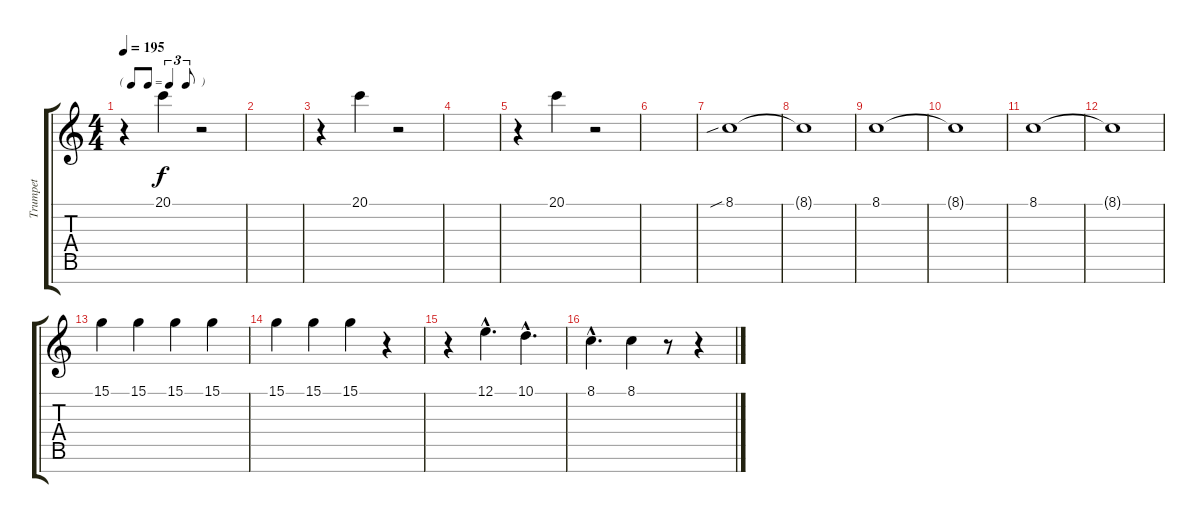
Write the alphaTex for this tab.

\track ("Trumpet" "Trumpet") {instrument trumpet}
\staff {score tabs}
\tuning (E4 B3 G3 D3 A2 E2 B1) {hide}
\ts (4 4)
\tf triplet8th
\tempo 195
\clef g2
\ks c
r.4{dy f} 20.1.4 r.2 |
|
r.4 20.1.4 r.2 |
|
r.4 20.1.4 r.2 |
|
8.1{sib}.1 |
8.1{t}.1 |
8.1.1 |
8.1{t}.1 |
8.1.1 |
8.1{t}.1 |
15.1.4 15.1.4 15.1.4 15.1.4 |
15.1.4 15.1.4 15.1.4 r.4 |
r.4 12.1{hac}.4{d} 10.1{hac}.4{d} |
8.1{hac}.4{d} 8.1.4 r.8 r.4
